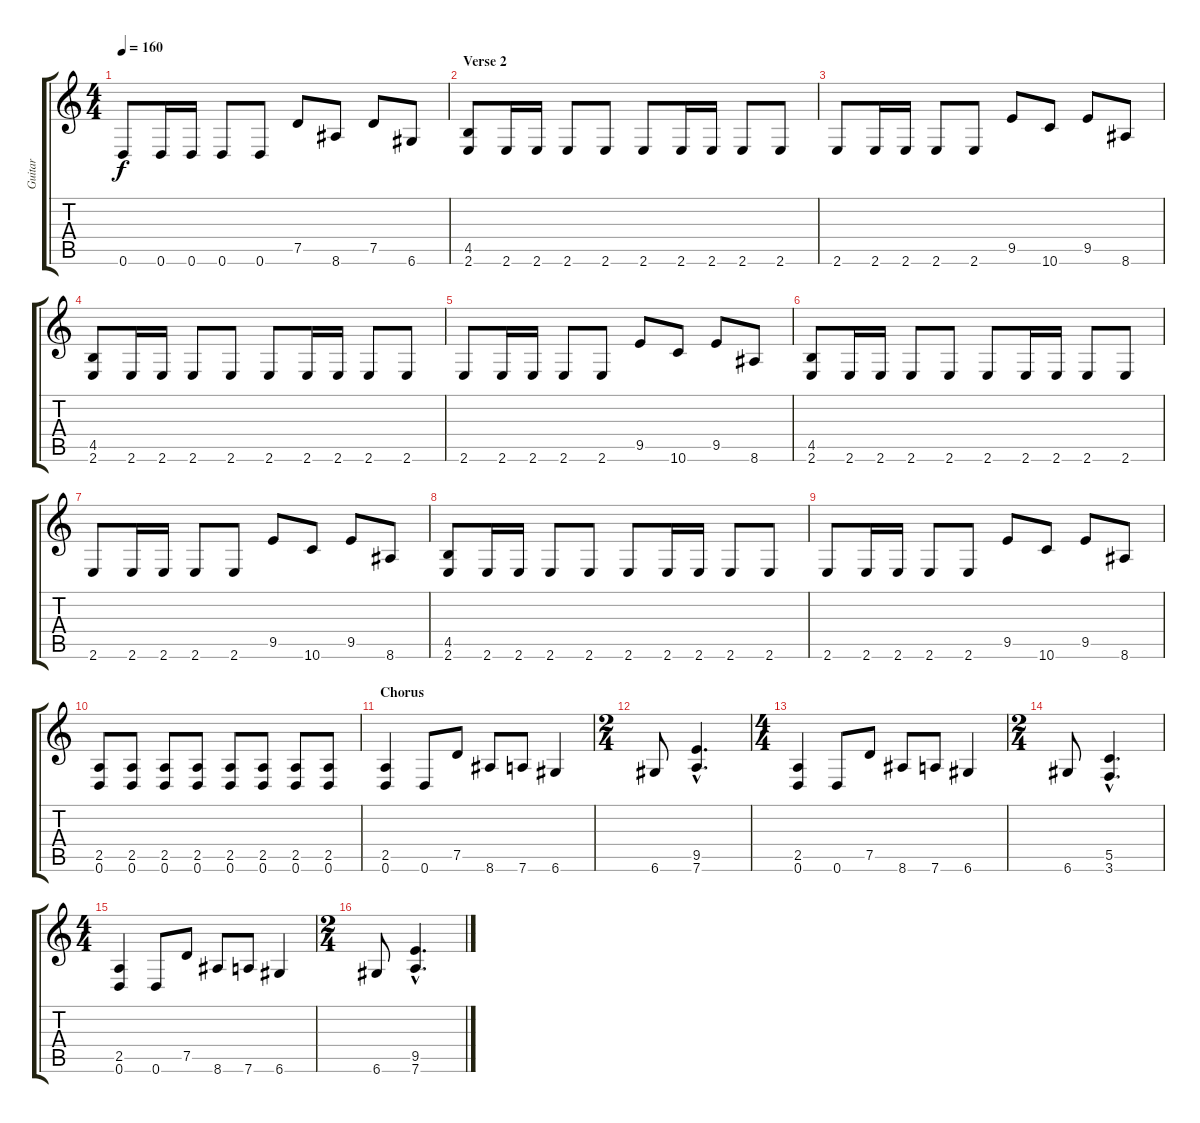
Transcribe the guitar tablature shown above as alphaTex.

\track ("Guitar" "Guitar") {instrument distortionguitar}
\staff {score tabs}
\tuning (D4 A3 F3 C3 G2 D2) {hide}
\ts (4 4)
\tempo 160
\clef g2
\ks c
0.6.8{dy f} 0.6.16 0.6.16 0.6.8 0.6.8 7.5.8 8.6.8 7.5.8 6.6.8 |
\section ("" "Verse 2")
(4.5 2.6).8 2.6.16 2.6.16 2.6.8 2.6.8 2.6.8 2.6.16 2.6.16 2.6.8 2.6.8 |
2.6.8 2.6.16 2.6.16 2.6.8 2.6.8 9.5.8 10.6.8 9.5.8 8.6.8 |
(4.5 2.6).8 2.6.16 2.6.16 2.6.8 2.6.8 2.6.8 2.6.16 2.6.16 2.6.8 2.6.8 |
2.6.8 2.6.16 2.6.16 2.6.8 2.6.8 9.5.8 10.6.8 9.5.8 8.6.8 |
(4.5 2.6).8 2.6.16 2.6.16 2.6.8 2.6.8 2.6.8 2.6.16 2.6.16 2.6.8 2.6.8 |
2.6.8 2.6.16 2.6.16 2.6.8 2.6.8 9.5.8 10.6.8 9.5.8 8.6.8 |
(4.5 2.6).8 2.6.16 2.6.16 2.6.8 2.6.8 2.6.8 2.6.16 2.6.16 2.6.8 2.6.8 |
2.6.8 2.6.16 2.6.16 2.6.8 2.6.8 9.5.8 10.6.8 9.5.8 8.6.8 |
(2.5 0.6).8 (2.5 0.6).8 (2.5 0.6).8 (2.5 0.6).8 (2.5 0.6).8 (2.5 0.6).8 (2.5 0.6).8 (2.5 0.6).8 |
\section ("" "Chorus")
(2.5 0.6).4 0.6.8 7.5.8 8.6.8 7.6.8 6.6.4 |
\ts (2 4)
6.6.8 (9.5{hac} 7.6{hac}).4{d} |
\ts (4 4)
(2.5 0.6).4 0.6.8 7.5.8 8.6.8 7.6.8 6.6.4 |
\ts (2 4)
6.6.8 (5.5{hac} 3.6{hac}).4{d} |
\ts (4 4)
(2.5 0.6).4 0.6.8 7.5.8 8.6.8 7.6.8 6.6.4 |
\ts (2 4)
6.6.8 (9.5{hac} 7.6{hac}).4{d}
